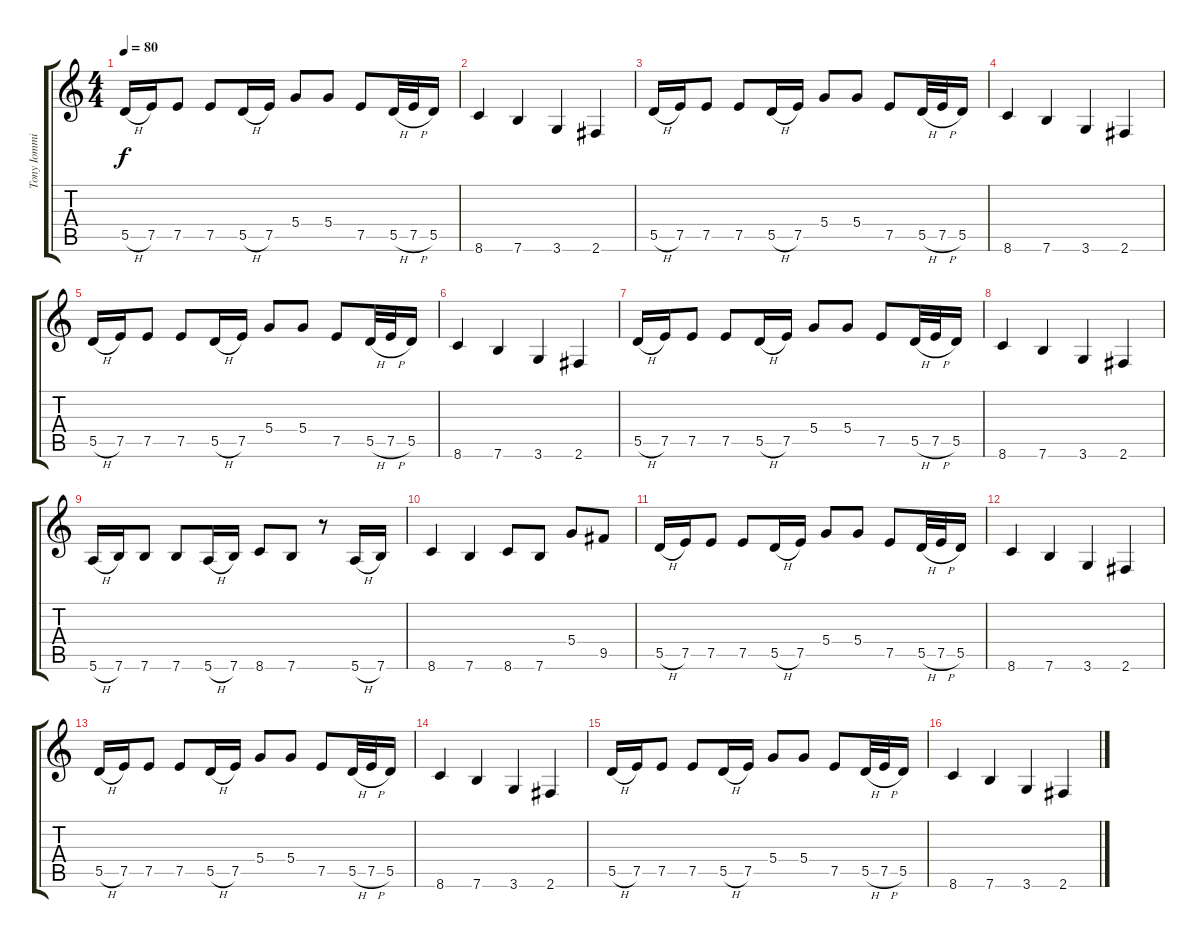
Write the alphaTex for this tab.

\track ("Tony Iommi 1 (riffs and backup guitar)" "Tony Iommi") {instrument distortionguitar}
\staff {score tabs}
\tuning (E4 B3 G3 D3 A2 E2) {hide}
\ts (4 4)
\tempo 80
\clef g2
\ks c
5.5{h}.16{dy f} 7.5.16 7.5.8 7.5.8 5.5{h}.16 7.5.16 5.4.8 5.4.8 7.5.8 5.5{h}.32 7.5{h}.32 5.5.16 |
8.6.4 7.6.4 3.6.4 2.6.4 |
5.5{h}.16 7.5.16 7.5.8 7.5.8 5.5{h}.16 7.5.16 5.4.8 5.4.8 7.5.8 5.5{h}.32 7.5{h}.32 5.5.16 |
8.6.4 7.6.4 3.6.4 2.6.4 |
5.5{h}.16 7.5.16 7.5.8 7.5.8 5.5{h}.16 7.5.16 5.4.8 5.4.8 7.5.8 5.5{h}.32 7.5{h}.32 5.5.16 |
8.6.4 7.6.4 3.6.4 2.6.4 |
5.5{h}.16 7.5.16 7.5.8 7.5.8 5.5{h}.16 7.5.16 5.4.8 5.4.8 7.5.8 5.5{h}.32 7.5{h}.32 5.5.16 |
8.6.4 7.6.4 3.6.4 2.6.4 |
5.6{h}.16 7.6.16 7.6.8 7.6.8 5.6{h}.16 7.6.16 8.6.8 7.6.8 r.8 5.6{h}.16 7.6.16 |
8.6.4 7.6.4 8.6.8 7.6.8 5.4.8 9.5.8 |
5.5{h}.16{volume 13 instrument distortionguitar} 7.5.16 7.5.8 7.5.8 5.5{h}.16 7.5.16 5.4.8 5.4.8 7.5.8 5.5{h}.32 7.5{h}.32 5.5.16 |
8.6.4 7.6.4 3.6.4 2.6.4 |
5.5{h}.16 7.5.16 7.5.8 7.5.8 5.5{h}.16 7.5.16 5.4.8 5.4.8 7.5.8 5.5{h}.32 7.5{h}.32 5.5.16 |
8.6.4 7.6.4 3.6.4 2.6.4 |
5.5{h}.16 7.5.16 7.5.8 7.5.8 5.5{h}.16 7.5.16 5.4.8 5.4.8 7.5.8 5.5{h}.32 7.5{h}.32 5.5.16 |
8.6.4 7.6.4 3.6.4 2.6.4
